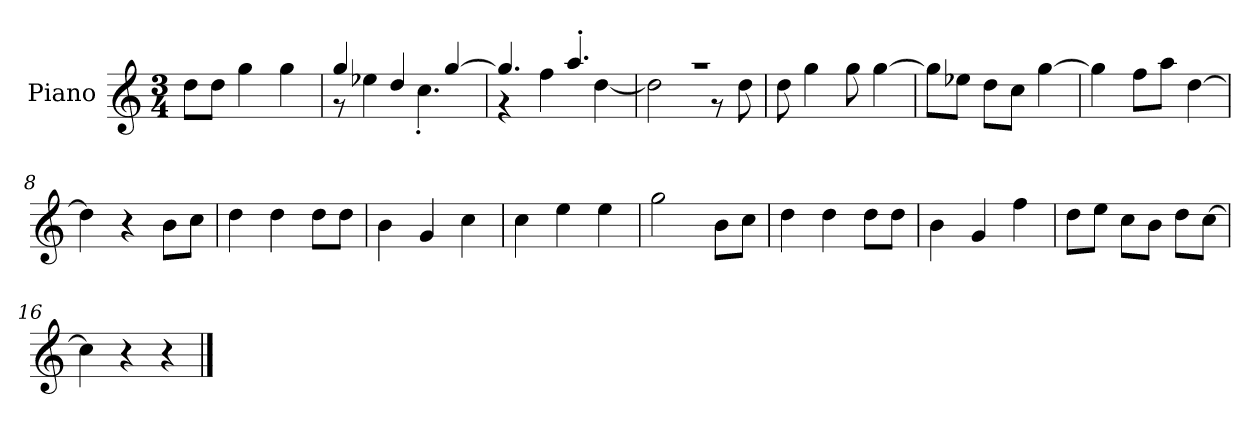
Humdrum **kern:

**kern
*part1
*staff1
*I"Piano
*I'P-no
*clefG2
*k[]
*M3/4
*MM178
=1
8dd\L
8dd\J
4gg\
4gg\
=2
*^
4gg/	8r
.	4ee-X\
4dd/	.
.	4.cc'\
[4gg/	.
=3	=3
4.gg/]	4r
.	4ff\
4.aa'/	.
.	[4dd\
=4	=4
2.r	2dd\]
.	8r
.	8dd\
*v	*v
=5
8dd\
4gg\
8gg\
[4gg\
=6
8gg\L]
8ee-X\J
8dd\L
8cc\J
[4gg\
=7
4gg\]
8ff\L
8aa\J
[4dd\
=8
4dd\]
4r
8b\L
8cc\J
!!LO:LB:g=z
=9
4dd\
4dd\
8dd\L
8dd\J
=10
4b\
4g/
4cc\
=11
4cc\
4ee\
4ee\
=12
2gg\
8b\L
8cc\J
=13
4dd\
4dd\
8dd\L
8dd\J
=14
4b\
4g/
4ff\
=15
8dd\L
8ee\J
8cc\L
8b\J
8dd\L
[8cc\J
=16
4cc\]
4r
4r
==
*-
